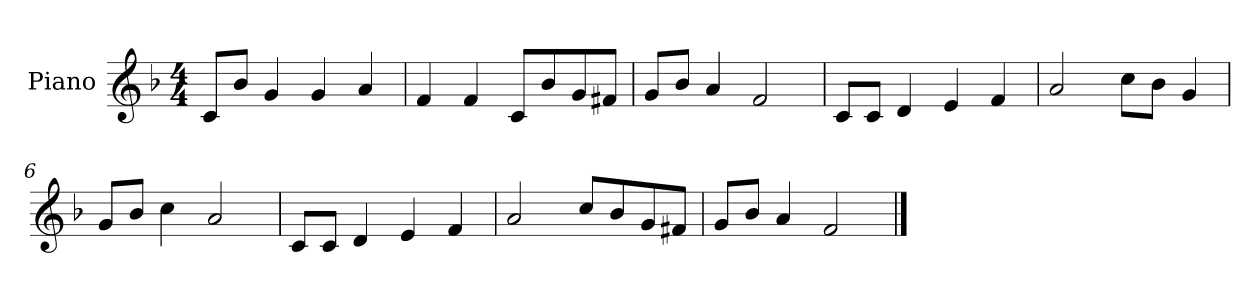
**kern
*part1
*staff1
*I"Piano
*I'P-no
*clefG2
*k[b-]
*M4/4
*MM90
=1
8c/L
8b-/J
4g/
4g/
4a/
=2
4f/
4f/
8c/L
8b-/
8g/
8f#X/J
=3
8g/L
8b-/J
4a/
2f/
=4
8c/L
8c/J
4d/
4e/
4f/
=5
2a/
8cc\L
8b-\J
4g/
=6
8g/L
8b-/J
4cc\
2a/
=7
8c/L
8c/J
4d/
4e/
4f/
!!LO:LB:g=z
=8
2a/
8cc/L
8b-/
8g/
8f#X/J
=9
8g/L
8b-/J
4a/
2f/
==
*-
